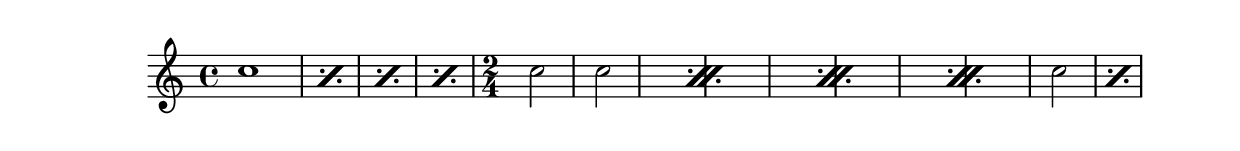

\header {


  texidoc = "Percent repeats get numbers to indicate the repeat
counts, but only if there are more than two repeats."


}

\version "2.7.6"

\relative c'' \new Voice {
  \time 4/4 
  \repeat "percent" 4 { c1 }
  \time 2/4 
  \repeat "percent" 4 { c2 c2 }
  \repeat "percent" 2 { c2 }
}

